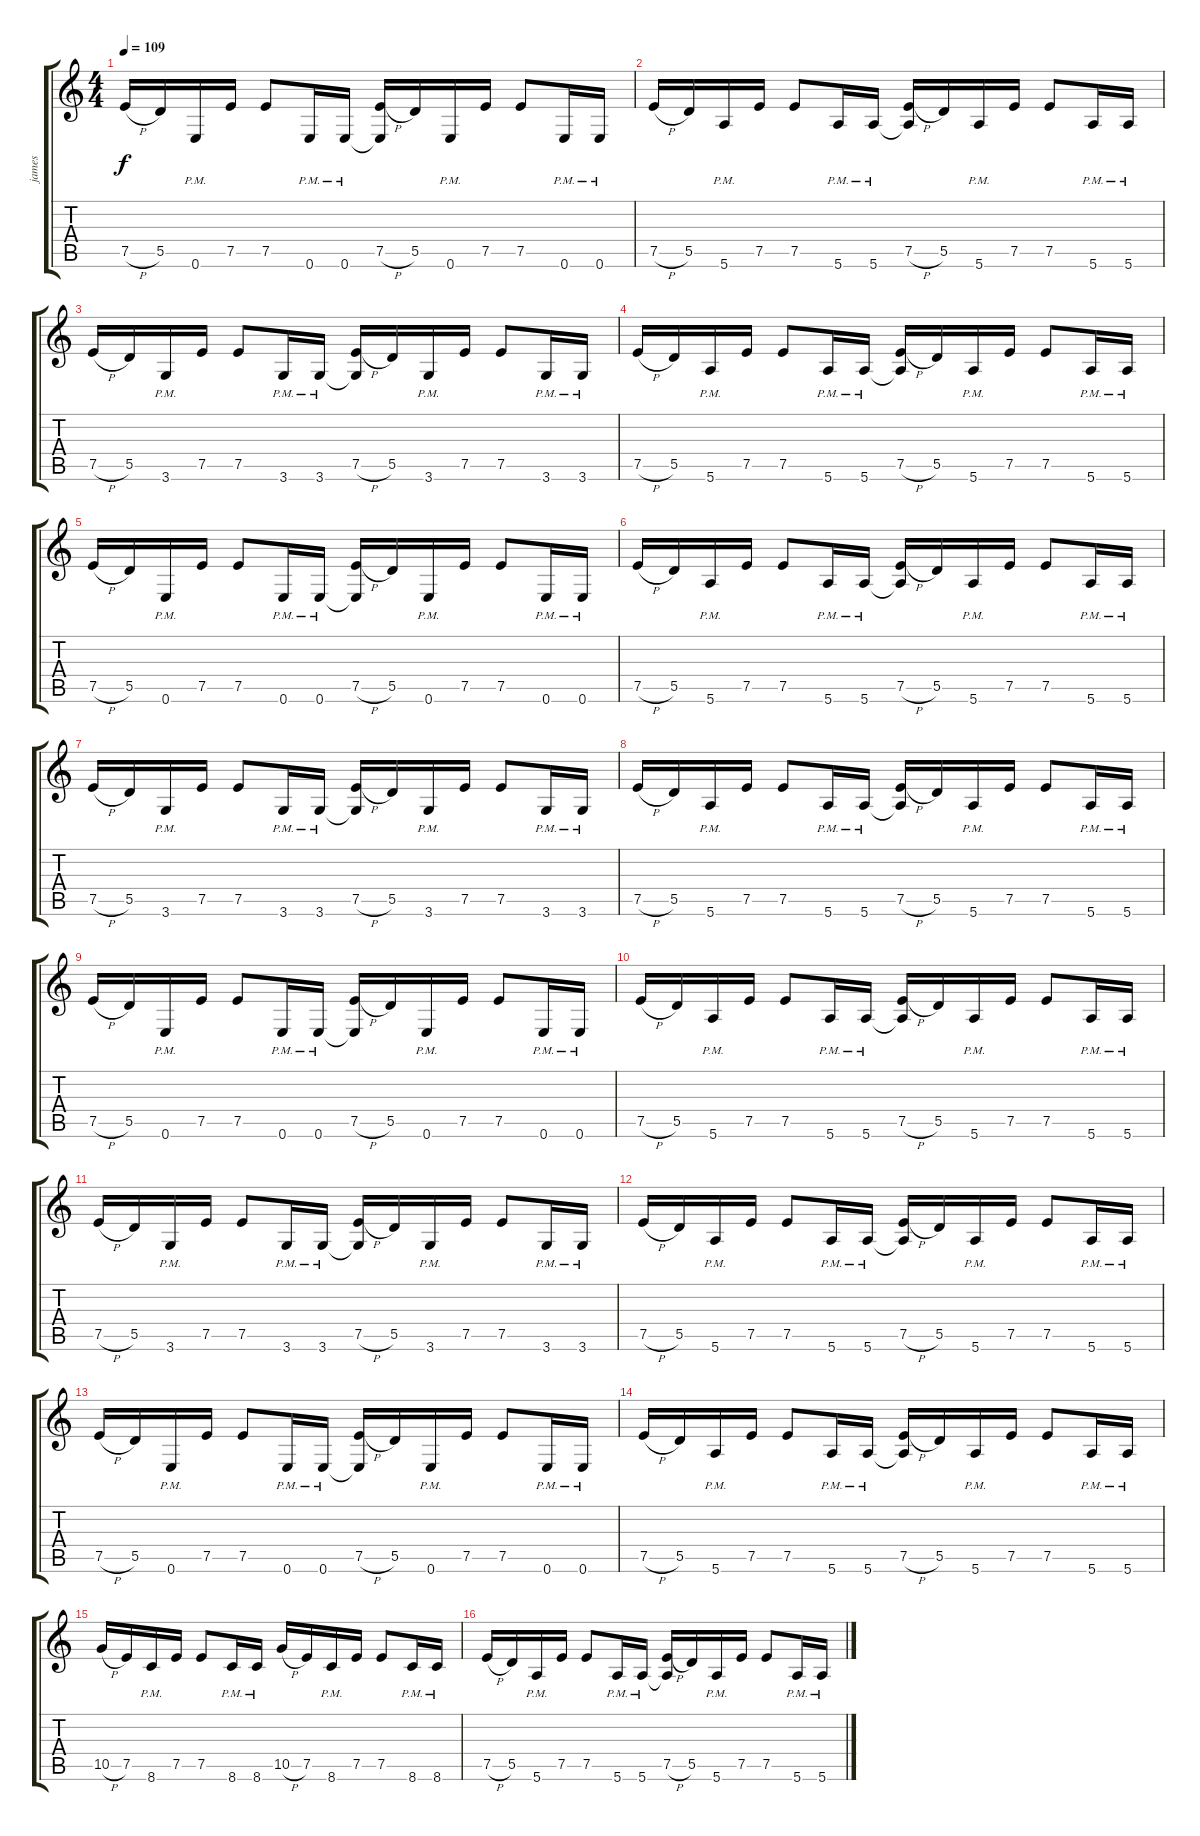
\track ("james" "james") {instrument distortionguitar}
\staff {score tabs}
\tuning (E4 B3 G3 D3 A2 E2) {hide}
\ts (4 4)
\tempo 109
\clef g2
\ks c
7.5{h}.16{dy f} 5.5.16 0.6{pm}.16 7.5.16 7.5.8 0.6{pm}.16 0.6{pm}.16 (7.5{h} 0.6{t}).16 5.5.16 0.6{pm}.16 7.5.16 7.5.8 0.6{pm}.16 0.6{pm}.16 |
7.5{h}.16 5.5.16 5.6{pm}.16 7.5.16 7.5.8 5.6{pm}.16 5.6{pm}.16 (7.5{h} 5.6{t}).16 5.5.16 5.6{pm}.16 7.5.16 7.5.8 5.6{pm}.16 5.6{pm}.16 |
7.5{h}.16 5.5.16 3.6{pm}.16 7.5.16 7.5.8 3.6{pm}.16 3.6{pm}.16 (7.5{h} 3.6{t}).16 5.5.16 3.6{pm}.16 7.5.16 7.5.8 3.6{pm}.16 3.6{pm}.16 |
7.5{h}.16 5.5.16 5.6{pm}.16 7.5.16 7.5.8 5.6{pm}.16 5.6{pm}.16 (7.5{h} 5.6{t}).16 5.5.16 5.6{pm}.16 7.5.16 7.5.8 5.6{pm}.16 5.6{pm}.16 |
7.5{h}.16 5.5.16 0.6{pm}.16 7.5.16 7.5.8 0.6{pm}.16 0.6{pm}.16 (7.5{h} 0.6{t}).16 5.5.16 0.6{pm}.16 7.5.16 7.5.8 0.6{pm}.16 0.6{pm}.16 |
7.5{h}.16 5.5.16 5.6{pm}.16 7.5.16 7.5.8 5.6{pm}.16 5.6{pm}.16 (7.5{h} 5.6{t}).16 5.5.16 5.6{pm}.16 7.5.16 7.5.8 5.6{pm}.16 5.6{pm}.16 |
7.5{h}.16 5.5.16 3.6{pm}.16 7.5.16 7.5.8 3.6{pm}.16 3.6{pm}.16 (7.5{h} 3.6{t}).16 5.5.16 3.6{pm}.16 7.5.16 7.5.8 3.6{pm}.16 3.6{pm}.16 |
7.5{h}.16 5.5.16 5.6{pm}.16 7.5.16 7.5.8 5.6{pm}.16 5.6{pm}.16 (7.5{h} 5.6{t}).16 5.5.16 5.6{pm}.16 7.5.16 7.5.8 5.6{pm}.16 5.6{pm}.16 |
7.5{h}.16 5.5.16 0.6{pm}.16 7.5.16 7.5.8 0.6{pm}.16 0.6{pm}.16 (7.5{h} 0.6{t}).16 5.5.16 0.6{pm}.16 7.5.16 7.5.8 0.6{pm}.16 0.6{pm}.16 |
7.5{h}.16 5.5.16 5.6{pm}.16 7.5.16 7.5.8 5.6{pm}.16 5.6{pm}.16 (7.5{h} 5.6{t}).16 5.5.16 5.6{pm}.16 7.5.16 7.5.8 5.6{pm}.16 5.6{pm}.16 |
7.5{h}.16 5.5.16 3.6{pm}.16 7.5.16 7.5.8 3.6{pm}.16 3.6{pm}.16 (7.5{h} 3.6{t}).16 5.5.16 3.6{pm}.16 7.5.16 7.5.8 3.6{pm}.16 3.6{pm}.16 |
7.5{h}.16 5.5.16 5.6{pm}.16 7.5.16 7.5.8 5.6{pm}.16 5.6{pm}.16 (7.5{h} 5.6{t}).16 5.5.16 5.6{pm}.16 7.5.16 7.5.8 5.6{pm}.16 5.6{pm}.16 |
7.5{h}.16 5.5.16 0.6{pm}.16 7.5.16 7.5.8 0.6{pm}.16 0.6{pm}.16 (7.5{h} 0.6{t}).16 5.5.16 0.6{pm}.16 7.5.16 7.5.8 0.6{pm}.16 0.6{pm}.16 |
7.5{h}.16 5.5.16 5.6{pm}.16 7.5.16 7.5.8 5.6{pm}.16 5.6{pm}.16 (7.5{h} 5.6{t}).16 5.5.16 5.6{pm}.16 7.5.16 7.5.8 5.6{pm}.16 5.6{pm}.16 |
10.5{h}.16 7.5.16 8.6{pm}.16 7.5.16 7.5.8 8.6{pm}.16 8.6{pm}.16 10.5{h}.16 7.5.16 8.6{pm}.16 7.5.16 7.5.8 8.6{pm}.16 8.6{pm}.16 |
7.5{h}.16 5.5.16 5.6{pm}.16 7.5.16 7.5.8 5.6{pm}.16 5.6{pm}.16 (7.5{h} 5.6{t}).16 5.5.16 5.6{pm}.16 7.5.16 7.5.8 5.6{pm}.16 5.6{pm}.16
